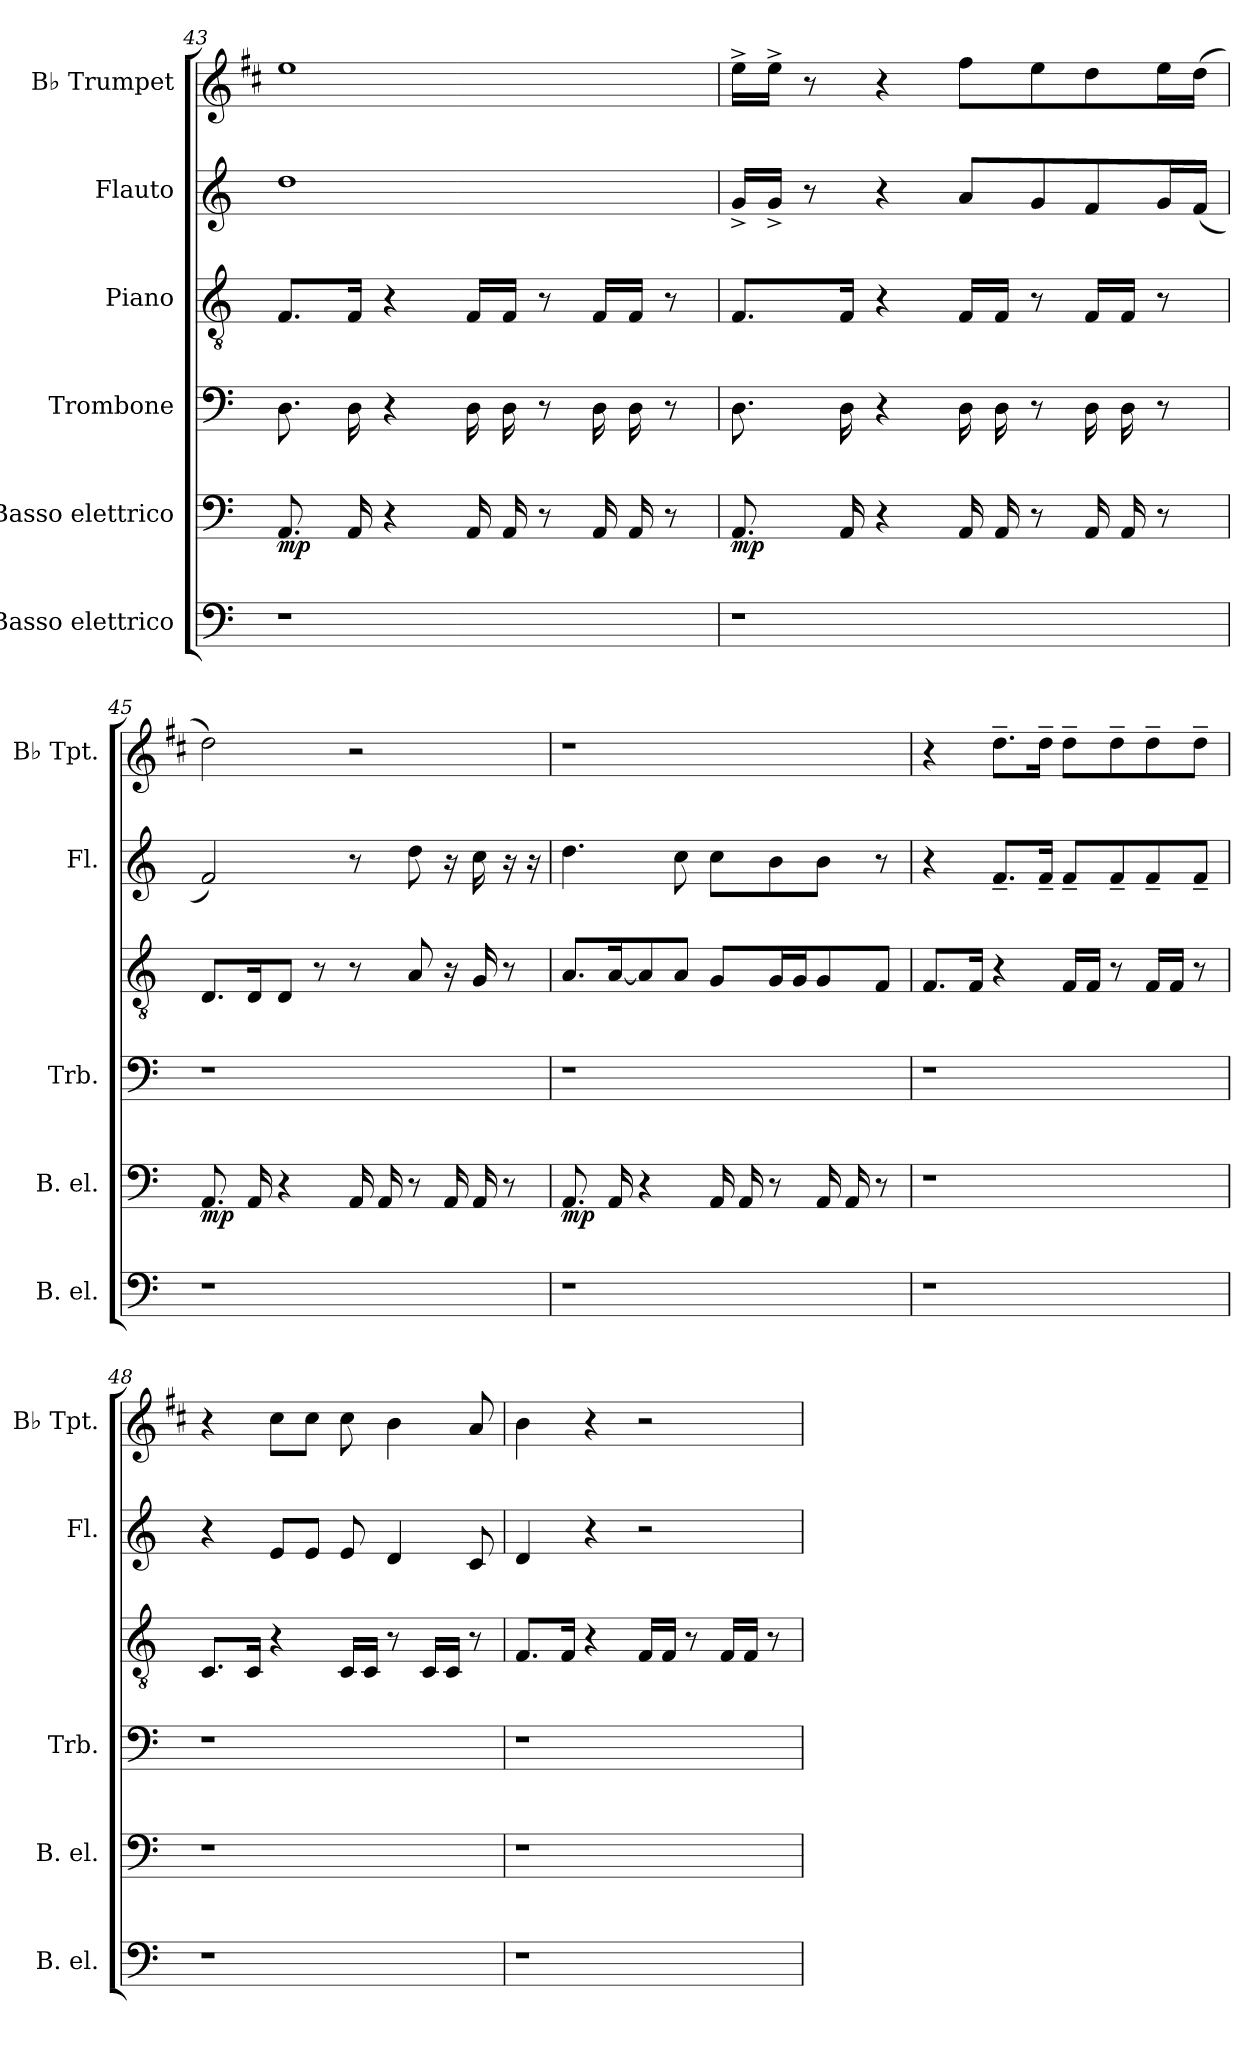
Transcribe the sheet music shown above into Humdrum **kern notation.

**kern	**kern	**dynam	**kern	**kern	**kern	**kern
*part6	*part5	*part5	*part4	*part3	*part2	*part1
*staff6	*staff5	*staff5	*staff4	*staff3	*staff2	*staff1
*I"Basso elettrico	*I"Basso elettrico	*	*I"Trombone	*I"Piano	*I"Flauto	*I"B♭ Trumpet
*I'B. el.	*I'B. el.	*	*I'Trb.	*	*I'Fl.	*I'B♭ Tpt.
*clefF4	*clefF4	*	*clefF4	*clefGv2	*clefG2	*clefG2
*	*	*	*	*	*	*ITrd1c2
*k[]	*k[]	*	*k[]	*k[]	*k[]	*k[]
=43	=43	=43	=43	=43	=43	=43
!	!	!LO:DY:b	!	!	!	!
1r	8.AA/	mp	8.D\	8.F/L	1dd	1dd
.	16AA/	.	16D\	16F/Jk	.	.
.	4r	.	4r	4r	.	.
.	16AA/	.	16D\	16F/LL	.	.
.	16AA/	.	16D\	16F/JJ	.	.
.	8r	.	8r	8r	.	.
.	16AA/	.	16D\	16F/LL	.	.
.	16AA/	.	16D\	16F/JJ	.	.
.	8r	.	8r	8r	.	.
=44	=44	=44	=44	=44	=44	=44
!	!	!LO:DY:b	!	!	!	!
1r	8.AA/	mp	8.D\	8.F/L	16g^/LL	16dd^\LL
.	.	.	.	.	16g^/JJ	16dd^\JJ
.	.	.	.	.	8r	8r
.	16AA/	.	16D\	16F/Jk	.	.
.	4r	.	4r	4r	4r	4r
.	16AA/	.	16D\	16F/LL	8a/L	8ee\L
.	16AA/	.	16D\	16F/JJ	.	.
.	8r	.	8r	8r	8g/	8dd\
.	16AA/	.	16D\	16F/LL	8f/	8cc\
.	16AA/	.	16D\	16F/JJ	.	.
.	8r	.	8r	8r	16g/L	16dd\L
.	.	.	.	.	(16f/JJ	(16cc\JJ
!!LO:LB:g=z
=45	=45	=45	=45	=45	=45	=45
!	!	!LO:DY:b	!	!	!	!
1r	8.AA/	mp	1r	8.D/L	2f/)	2cc\)
.	16AA/	.	.	16D/K	.	.
.	4r	.	.	8D/J	.	.
.	.	.	.	8r	.	.
.	16AA/	.	.	8r	8r	2r
.	16AA/	.	.	.	.	.
.	8r	.	.	8A/	8dd\	.
.	16AA/	.	.	16r	16r	.
.	16AA/	.	.	16G/	16cc\	.
.	8r	.	.	8r	16r	.
.	.	.	.	.	16r	.
=46	=46	=46	=46	=46	=46	=46
!	!	!LO:DY:b	!	!	!	!
1r	8.AA/	mp	1r	8.A/L	4.dd\	1r
.	16AA/	.	.	[16A/K	.	.
.	4r	.	.	8A/]	.	.
.	.	.	.	8A/J	8cc\	.
.	16AA/	.	.	8G/L	8cc\L	.
.	16AA/	.	.	.	.	.
.	8r	.	.	16G/L	8b\	.
.	.	.	.	16G/J	.	.
.	16AA/	.	.	8G/	8b\J	.
.	16AA/	.	.	.	.	.
.	8r	.	.	8F/J	8r	.
=47	=47	=47	=47	=47	=47	=47
1r	1r	.	1r	8.F/L	4r	4r
.	.	.	.	16F/Jk	.	.
.	.	.	.	4r	8.f~/L	8.cc~\L
.	.	.	.	.	16f~/Jk	16cc~\Jk
.	.	.	.	16F/LL	8f~/L	8cc~\L
.	.	.	.	16F/JJ	.	.
.	.	.	.	8r	8f~/	8cc~\
.	.	.	.	16F/LL	8f~/	8cc~\
.	.	.	.	16F/JJ	.	.
.	.	.	.	8r	8f~/J	8cc~\J
!!LO:LB:g=z
=48	=48	=48	=48	=48	=48	=48
1r	1r	.	1r	8.C/L	4r	4r
.	.	.	.	16C/Jk	.	.
.	.	.	.	4r	8e/L	8b\L
.	.	.	.	.	8e/J	8b\J
.	.	.	.	16C/LL	8e/	8b\
.	.	.	.	16C/JJ	.	.
.	.	.	.	8r	4d/	4a\
.	.	.	.	16C/LL	.	.
.	.	.	.	16C/JJ	.	.
.	.	.	.	8r	8c/	8g/
=49	=49	=49	=49	=49	=49	=49
1r	1r	.	1r	8.F/L	4d/	4a\
.	.	.	.	16F/Jk	.	.
.	.	.	.	4r	4r	4r
.	.	.	.	16F/LL	2r	2r
.	.	.	.	16F/JJ	.	.
.	.	.	.	8r	.	.
.	.	.	.	16F/LL	.	.
.	.	.	.	16F/JJ	.	.
.	.	.	.	8r	.	.
=	=	=	=	=	=	=
*-	*-	*-	*-	*-	*-	*-
